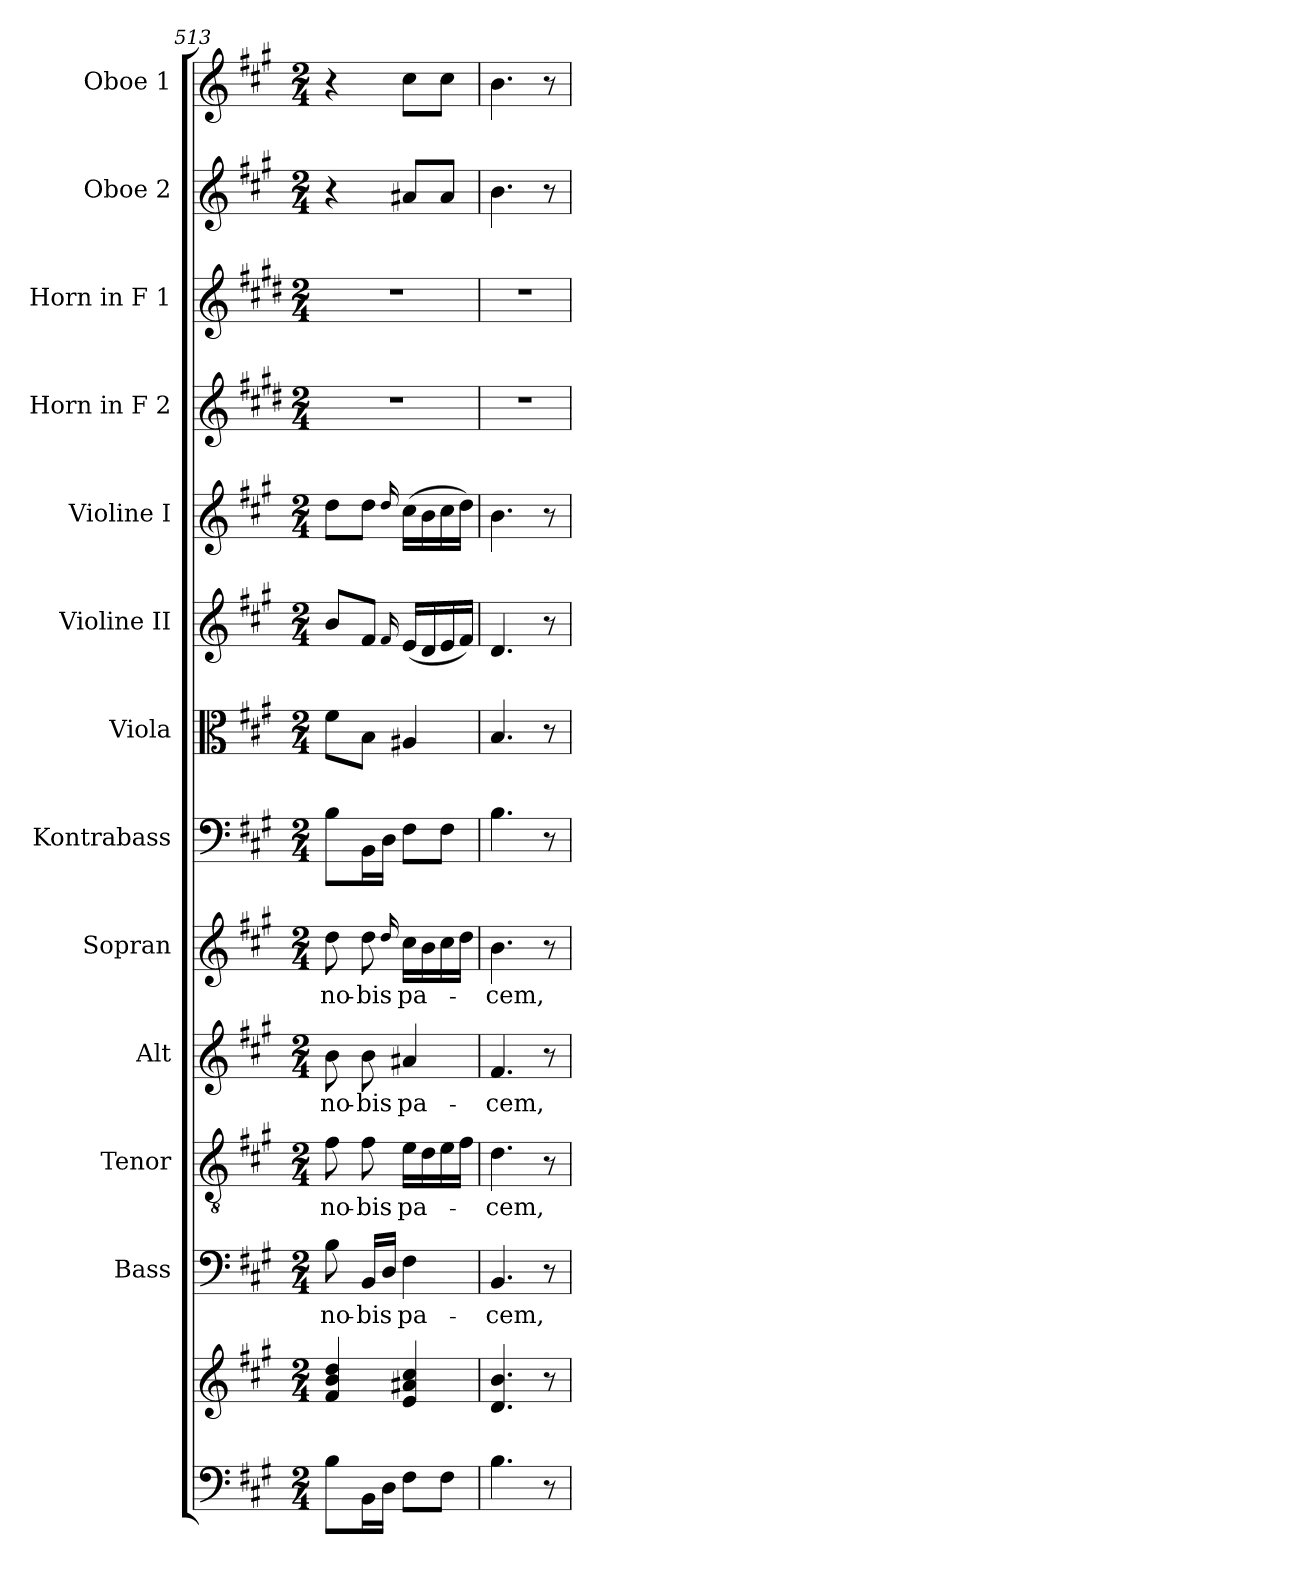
**kern	**kern	**kern	**text	**kern	**text	**kern	**text	**kern	**text	**kern	**kern	**kern	**kern	**kern	**kern	**kern	**kern
*part13	*part13	*part12	*part12	*part11	*part11	*part10	*part10	*part9	*part9	*part8	*part7	*part6	*part5	*part4	*part3	*part2	*part1
*staff14	*staff13	*staff12	*staff12	*staff11	*staff11	*staff10	*staff10	*staff9	*staff9	*staff8	*staff7	*staff6	*staff5	*staff4	*staff3	*staff2	*staff1
*	*	*I"Bass	*	*I"Tenor	*	*I"Alt	*	*I"Sopran	*	*I"Kontrabass	*I"Viola	*I"Violine II	*I"Violine I	*I"Horn in F 2	*I"Horn in F 1	*I"Oboe 2	*I"Oboe 1
*	*	*I'B.	*	*I'T.	*	*I'A.	*	*I'S.	*	*I'Kb.	*I'Vla.	*I'Vl. II	*I'Vl. I	*	*	*I'Ob.. 2	*I'Ob. 1
*clefF4	*clefG2	*clefF4	*	*clefGv2	*	*clefG2	*	*clefG2	*	*clefF4	*clefC3	*clefG2	*clefG2	*clefG2	*clefG2	*clefG2	*clefG2
*	*	*	*	*	*	*	*	*	*	*ITrd7c12	*	*	*	*ITrd4c7	*ITrd4c7	*	*
*k[f#c#g#]	*k[f#c#g#]	*k[f#c#g#]	*	*k[f#c#g#]	*	*k[f#c#g#]	*	*k[f#c#g#]	*	*k[f#c#g#]	*k[f#c#g#]	*k[f#c#g#]	*k[f#c#g#]	*k[f#c#g#]	*k[f#c#g#]	*k[f#c#g#]	*k[f#c#g#]
*A:	*A:	*A:	*	*A:	*	*A:	*	*A:	*	*A:	*A:	*A:	*A:	*A:	*A:	*A:	*A:
*M2/4	*M2/4	*M2/4	*	*M2/4	*	*M2/4	*	*M2/4	*	*M2/4	*M2/4	*M2/4	*M2/4	*M2/4	*M2/4	*M2/4	*M2/4
=513	=513	=513	=513	=513	=513	=513	=513	=513	=513	=513	=513	=513	=513	=513	=513	=513	=513
!	!	!	!LO:LY:b	!	!LO:LY:b	!	!LO:LY:b	!	!LO:LY:b	!	!	!	!	!	!	!	!
8B\L	4f#/ 4b/ 4dd/	8B\	no-	8f#\	no-	8b\	no-	8dd\	no-	8BB\L	8f#\L	8b/L	8dd\L	2r	2r	4r	4r
!	!	!	!LO:LY:b	!	!LO:LY:b	!	!LO:LY:b	!	!LO:LY:b	!	!	!	!	!	!	!	!
16BB\L	.	16BB/LL	-bis	8f#\	-bis	8b\	-bis	8dd\	-bis	16BBB\L	8B\J	8f#/J	8dd\J	.	.	.	.
16D\JJ	.	16D/JJ	.	.	.	.	.	.	.	16DD\JJ	.	.	.	.	.	.	.
.	.	.	.	.	.	.	.	16qqdd/	.	.	.	16qqf#/	16qqdd/	.	.	.	.
!	!	!	!LO:LY:b	!	!LO:LY:b	!	!LO:LY:b	!	!LO:LY:b	!	!	!	!	!	!	!	!
8F#\L	4e/ 4a#X/ 4cc#/	4F#\	pa-	16e\LL	pa-	4a#X/	pa-	16cc#\LL	pa-	8FF#\L	4A#X/	(<16e/LL	(>16cc#\LL	.	.	8a#X/L	8cc#\L
.	.	.	.	16d\	.	.	.	16b\	.	.	.	16d/	16b\	.	.	.	.
8F#\J	.	.	.	16e\	.	.	.	16cc#\	.	8FF#\J	.	16e/	16cc#\	.	.	8a#/J	8cc#\J
.	.	.	.	16f#\JJ	.	.	.	16dd\JJ	.	.	.	16f#/JJ)	16dd\JJ)	.	.	.	.
=514	=514	=514	=514	=514	=514	=514	=514	=514	=514	=514	=514	=514	=514	=514	=514	=514	=514
!	!	!	!LO:LY:b	!	!LO:LY:b	!	!LO:LY:b	!	!LO:LY:b	!	!	!	!	!	!	!	!
4.B\	4.d/ 4.b/	4.BB/	-cem,	4.d\	-cem,	4.f#/	-cem,	4.b\	-cem,	4.BB\	4.B/	4.d/	4.b\	2r	2r	4.b\	4.b\
8r	8r	8r	.	8r	.	8r	.	8r	.	8r	8r	8r	8r	.	.	8r	8r
=	=	=	=	=	=	=	=	=	=	=	=	=	=	=	=	=	=
*-	*-	*-	*-	*-	*-	*-	*-	*-	*-	*-	*-	*-	*-	*-	*-	*-	*-
